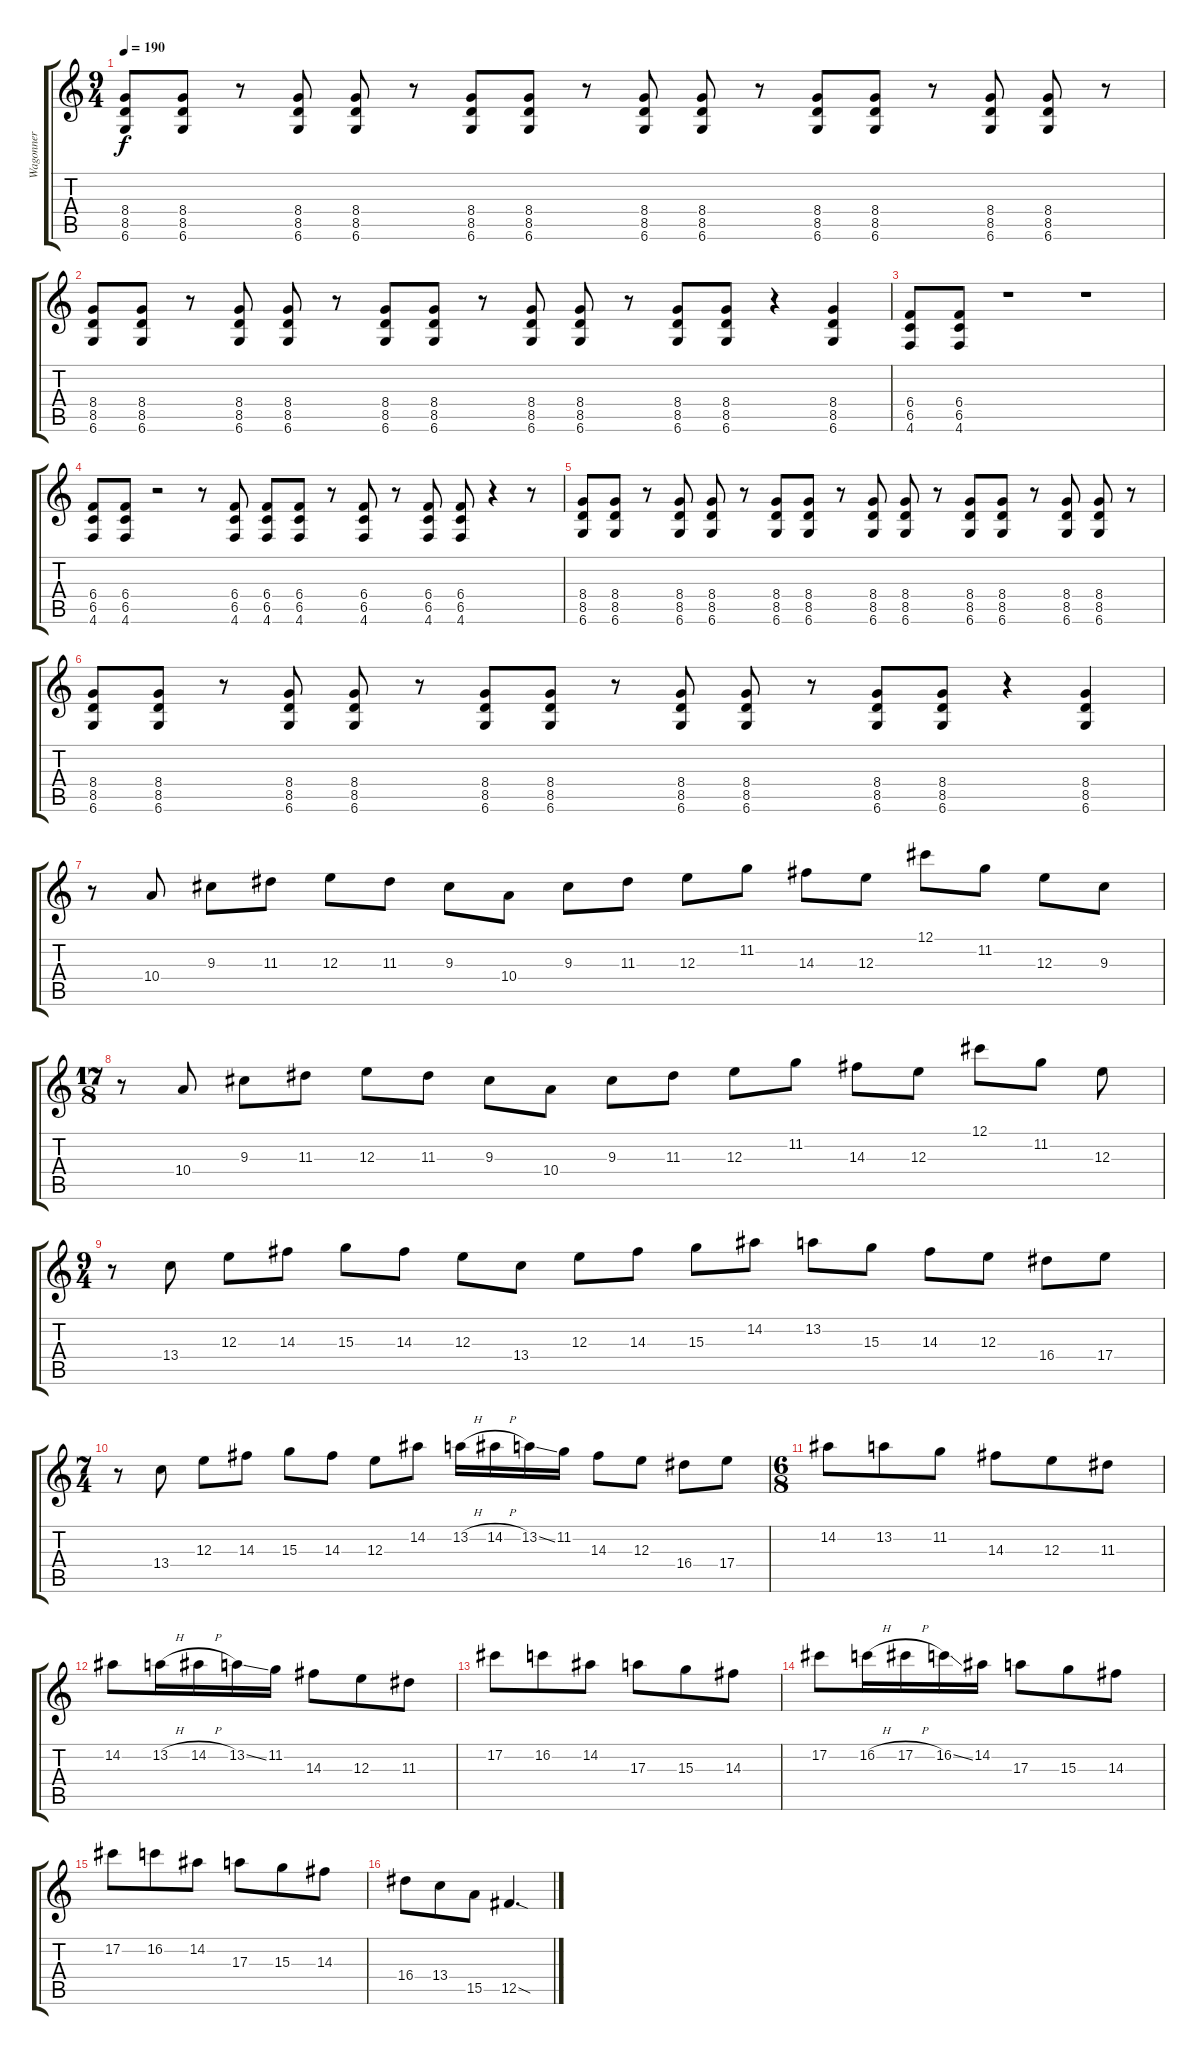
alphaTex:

\track ("Wagonner" "Wagonner") {instrument distortionguitar}
\staff {score tabs}
\tuning (Db4 Ab3 E3 B2 Gb2 Db2) {hide}
\ts (9 4)
\tempo 190
\clef g2
\ks c
(8.4 8.5 6.6).8{dy f} (8.4 8.5 6.6).8 r.8 (8.4 8.5 6.6).8 (8.4 8.5 6.6).8 r.8 (8.4 8.5 6.6).8 (8.4 8.5 6.6).8 r.8 (8.4 8.5 6.6).8 (8.4 8.5 6.6).8 r.8 (8.4 8.5 6.6).8 (8.4 8.5 6.6).8 r.8 (8.4 8.5 6.6).8 (8.4 8.5 6.6).8 r.8 |
(8.4 8.5 6.6).8 (8.4 8.5 6.6).8 r.8 (8.4 8.5 6.6).8 (8.4 8.5 6.6).8 r.8 (8.4 8.5 6.6).8 (8.4 8.5 6.6).8 r.8 (8.4 8.5 6.6).8 (8.4 8.5 6.6).8 r.8 (8.4 8.5 6.6).8 (8.4 8.5 6.6).8 r.4 (8.4 8.5 6.6).4 |
(6.4 6.5 4.6).8 (6.4 6.5 4.6).8 r.1 r.1 |
(6.4 6.5 4.6).8 (6.4 6.5 4.6).8 r.2 r.8 (6.4 6.5 4.6).8 (6.4 6.5 4.6).8 (6.4 6.5 4.6).8 r.8 (6.4 6.5 4.6).8 r.8 (6.4 6.5 4.6).8 (6.4 6.5 4.6).8 r.4 r.8 |
(8.4 8.5 6.6).8 (8.4 8.5 6.6).8 r.8 (8.4 8.5 6.6).8 (8.4 8.5 6.6).8 r.8 (8.4 8.5 6.6).8 (8.4 8.5 6.6).8 r.8 (8.4 8.5 6.6).8 (8.4 8.5 6.6).8 r.8 (8.4 8.5 6.6).8 (8.4 8.5 6.6).8 r.8 (8.4 8.5 6.6).8 (8.4 8.5 6.6).8 r.8 |
(8.4 8.5 6.6).8 (8.4 8.5 6.6).8 r.8 (8.4 8.5 6.6).8 (8.4 8.5 6.6).8 r.8 (8.4 8.5 6.6).8 (8.4 8.5 6.6).8 r.8 (8.4 8.5 6.6).8 (8.4 8.5 6.6).8 r.8 (8.4 8.5 6.6).8 (8.4 8.5 6.6).8 r.4 (8.4 8.5 6.6).4 |
r.8 10.4.8 9.3.8 11.3.8 12.3.8 11.3.8 9.3.8 10.4.8 9.3.8 11.3.8 12.3.8 11.2.8 14.3.8 12.3.8 12.1.8 11.2.8 12.3.8 9.3.8 |
\ts (17 8)
r.8 10.4.8 9.3.8 11.3.8 12.3.8 11.3.8 9.3.8 10.4.8 9.3.8 11.3.8 12.3.8 11.2.8 14.3.8 12.3.8 12.1.8 11.2.8 12.3.8 |
\ts (9 4)
r.8 13.4.8 12.3.8 14.3.8 15.3.8 14.3.8 12.3.8 13.4.8 12.3.8 14.3.8 15.3.8 14.2.8 13.2.8 15.3.8 14.3.8 12.3.8 16.4.8 17.4.8 |
\ts (7 4)
r.8 13.4.8 12.3.8 14.3.8 15.3.8 14.3.8 12.3.8 14.2.8 13.2{h}.16 14.2{h}.16 13.2{ss}.16 11.2.16 14.3.8 12.3.8 16.4.8 17.4.8 |
\ts (6 8)
14.2.8 13.2.8 11.2.8 14.3.8 12.3.8 11.3.8 |
14.2.8 13.2{h}.16 14.2{h}.16 13.2{ss}.16 11.2.16 14.3.8 12.3.8 11.3.8 |
17.2.8 16.2.8 14.2.8 17.3.8 15.3.8 14.3.8 |
17.2.8 16.2{h}.16 17.2{h}.16 16.2{ss}.16 14.2.16 17.3.8 15.3.8 14.3.8 |
17.2.8 16.2.8 14.2.8 17.3.8 15.3.8 14.3.8 |
16.4.8 13.4.8 15.5.8 12.5{sod}.4{d}
